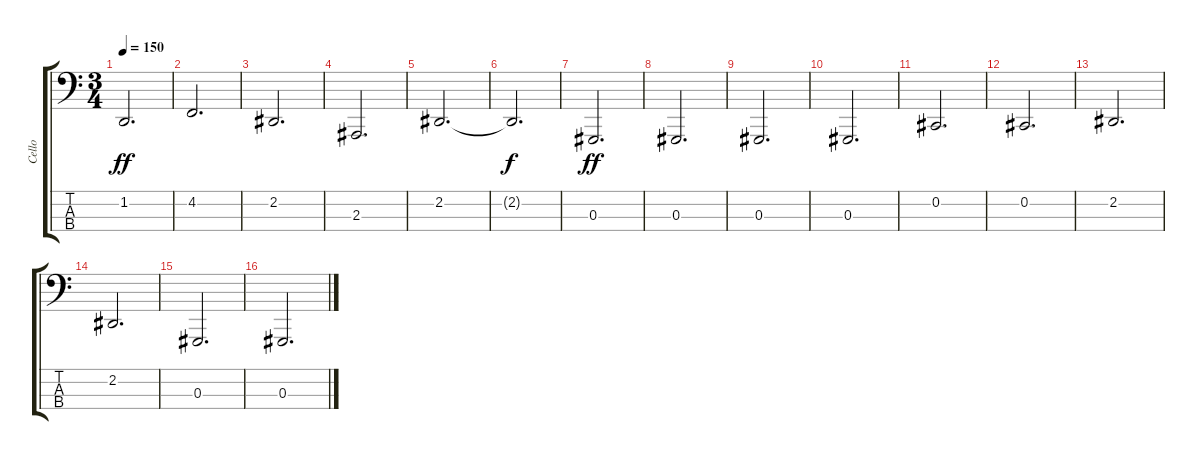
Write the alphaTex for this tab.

\track ("Cello" "Cello") {instrument cello}
\staff {score tabs}
\tuning (Gb2 Db2 Ab1 Eb1) {hide}
\ts (3 4)
\tempo 150
\clef f4
\ks c
1.2.2{d dy ff} |
4.2.2{d} |
2.2.2{d} |
2.3.2{d} |
2.2.2{d} |
2.2{t}.2{d dy f} |
\section ("" "")
0.3.2{d dy ff} |
0.3.2{d} |
0.3.2{d} |
0.3.2{d} |
0.2.2{d} |
0.2.2{d} |
2.2.2{d} |
2.2.2{d} |
0.3.2{d} |
0.3.2{d}
